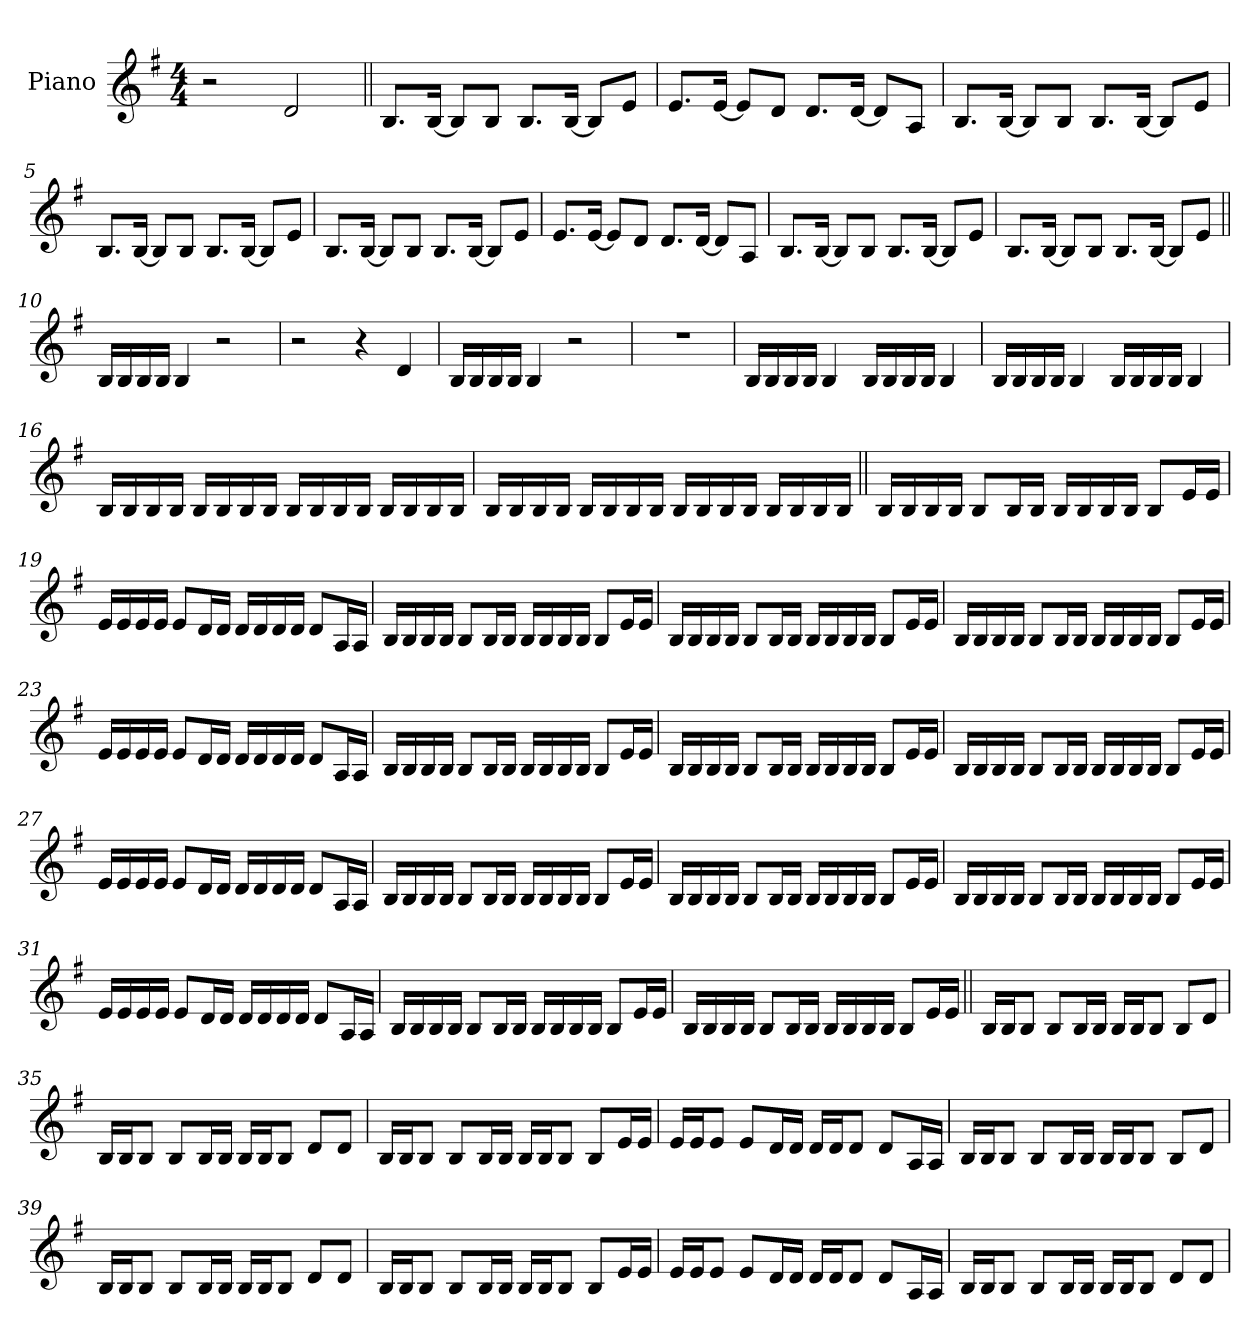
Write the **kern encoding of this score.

**kern
*part1
*staff1
*I"Piano
*I'Pno.
*clefG2
*k[f#]
*M4/4
*MM130
=1
2r
2d!
=2||
8.B!L
[16B!Jk
8B!L]
8B!J
8.B!L
[16B!Jk
8B!L]
8e!J
=3
8.e!L
[16e!Jk
8e!L]
8d!J
8.d!L
[16d!Jk
8d!L]
8A!J
=4
8.B!L
[16B!Jk
8B!L]
8B!J
8.B!L
[16B!Jk
8B!L]
8e!J
=5
8.B!L
[16B!Jk
8B!L]
8B!J
8.B!L
[16B!Jk
8B!L]
8e!J
=6
8.B!L
[16B!Jk
8B!L]
8B!J
8.B!L
[16B!Jk
8B!L]
8e!J
=7
8.e!L
[16e!Jk
8e!L]
8d!J
8.d!L
[16d!Jk
8d!L]
8A!J
=8
8.B!L
[16B!Jk
8B!L]
8B!J
8.B!L
[16B!Jk
8B!L]
8e!J
=9
8.B!L
[16B!Jk
8B!L]
8B!J
8.B!L
[16B!Jk
8B!L]
8e!J
=10||
16BLL
16B
16B
16BJJ
4B
2r
=11
2r
4r
4d
=12
16BLL
16B
16B
16BJJ
4B
2r
=13
1r
=14
16BLL
16B
16B
16BJJ
4B
16BLL
16B
16B
16BJJ
4B
=15
16BLL
16B
16B
16BJJ
4B
16BLL
16B
16B
16BJJ
4B
=16
16BLL
16B
16B
16BJJ
16BLL
16B
16B
16BJJ
16BLL
16B
16B
16BJJ
16BLL
16B
16B
16BJJ
=17
16BLL
16B
16B
16BJJ
16BLL
16B
16B
16BJJ
16BLL
16B
16B
16BJJ
16BLL
16B
16B
16BJJ
=18||
16BLL
16B
16B
16BJJ
8BL
16BL
16BJJ
16BLL
16B
16B
16BJJ
8BL
16eL
16eJJ
=19
16eLL
16e
16e
16eJJ
8eL
16dL
16dJJ
16dLL
16d
16d
16dJJ
8dL
16AL
16AJJ
=20
16BLL
16B
16B
16BJJ
8BL
16BL
16BJJ
16BLL
16B
16B
16BJJ
8BL
16eL
16eJJ
=21
16BLL
16B
16B
16BJJ
8BL
16BL
16BJJ
16BLL
16B
16B
16BJJ
8BL
16eL
16eJJ
=22
16BLL
16B
16B
16BJJ
8BL
16BL
16BJJ
16BLL
16B
16B
16BJJ
8BL
16eL
16eJJ
=23
16eLL
16e
16e
16eJJ
8eL
16dL
16dJJ
16dLL
16d
16d
16dJJ
8dL
16AL
16AJJ
=24
16BLL
16B
16B
16BJJ
8BL
16BL
16BJJ
16BLL
16B
16B
16BJJ
8BL
16eL
16eJJ
=25
16BLL
16B
16B
16BJJ
8BL
16BL
16BJJ
16BLL
16B
16B
16BJJ
8BL
16eL
16eJJ
=26
16BLL
16B
16B
16BJJ
8BL
16BL
16BJJ
16BLL
16B
16B
16BJJ
8BL
16eL
16eJJ
=27
16eLL
16e
16e
16eJJ
8eL
16dL
16dJJ
16dLL
16d
16d
16dJJ
8dL
16AL
16AJJ
=28
16BLL
16B
16B
16BJJ
8BL
16BL
16BJJ
16BLL
16B
16B
16BJJ
8BL
16eL
16eJJ
=29
16BLL
16B
16B
16BJJ
8BL
16BL
16BJJ
16BLL
16B
16B
16BJJ
8BL
16eL
16eJJ
=30
16BLL
16B
16B
16BJJ
8BL
16BL
16BJJ
16BLL
16B
16B
16BJJ
8BL
16eL
16eJJ
=31
16eLL
16e
16e
16eJJ
8eL
16dL
16dJJ
16dLL
16d
16d
16dJJ
8dL
16AL
16AJJ
=32
16BLL
16B
16B
16BJJ
8BL
16BL
16BJJ
16BLL
16B
16B
16BJJ
8BL
16eL
16eJJ
=33
16BLL
16B
16B
16BJJ
8BL
16BL
16BJJ
16BLL
16B
16B
16BJJ
8BL
16eL
16eJJ
=34||
16BLL
16BJ
8BJ
8BL
16BL
16BJJ
16BLL
16BJ
8BJ
8BL
8dJ
=35
16BLL
16BJ
8BJ
8BL
16BL
16BJJ
16BLL
16BJ
8BJ
8dL
8dJ
=36
16BLL
16BJ
8BJ
8BL
16BL
16BJJ
16BLL
16BJ
8BJ
8BL
16eL
16eJJ
=37
16eLL
16eJ
8eJ
8eL
16dL
16dJJ
16dLL
16dJ
8dJ
8dL
16AL
16AJJ
=38
16BLL
16BJ
8BJ
8BL
16BL
16BJJ
16BLL
16BJ
8BJ
8BL
8dJ
=39
16BLL
16BJ
8BJ
8BL
16BL
16BJJ
16BLL
16BJ
8BJ
8dL
8dJ
=40
16BLL
16BJ
8BJ
8BL
16BL
16BJJ
16BLL
16BJ
8BJ
8BL
16eL
16eJJ
=41
16eLL
16eJ
8eJ
8eL
16dL
16dJJ
16dLL
16dJ
8dJ
8dL
16AL
16AJJ
=42
16BLL
16BJ
8BJ
8BL
16BL
16BJJ
16BLL
16BJ
8BJ
8dL
8dJ
=
*-
